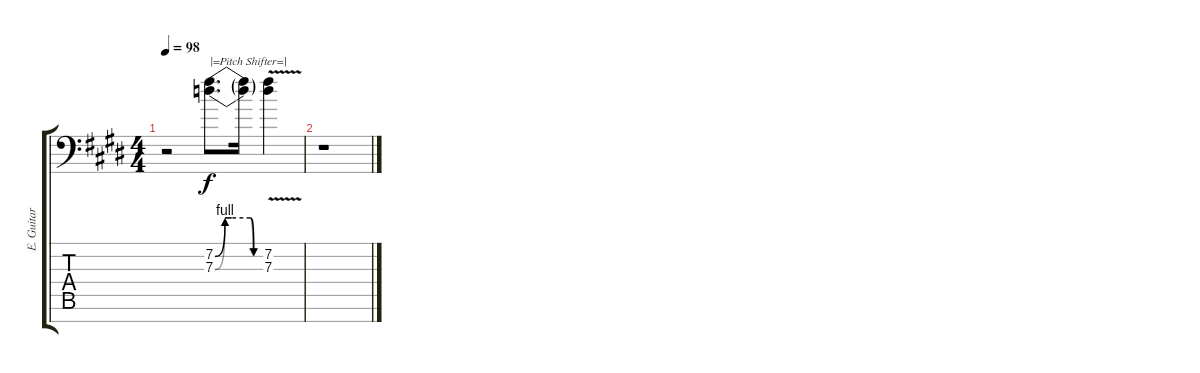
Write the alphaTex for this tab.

\track ("E. Guitar IV" "E. Guitar ") {instrument overdrivenguitar}
\staff {score tabs}
\tuning (E4 B3 G3 D3 A2 E2 C-1) {hide}
\ts (4 4)
\tempo 98
\clef f4
\ks e
r.2{dy f} (7.2{be (custom 0 0 12 4 20 4 43 4 47 0 60 0)} 7.3{be (custom 0 0 12 4 20 4 42 4 46 0 60 0)}).8{d txt "|=Pitch Shifter=|"} (7.2{t} 7.3{t}).16 (7.2{v} 7.3{v}).4 |
r.1
